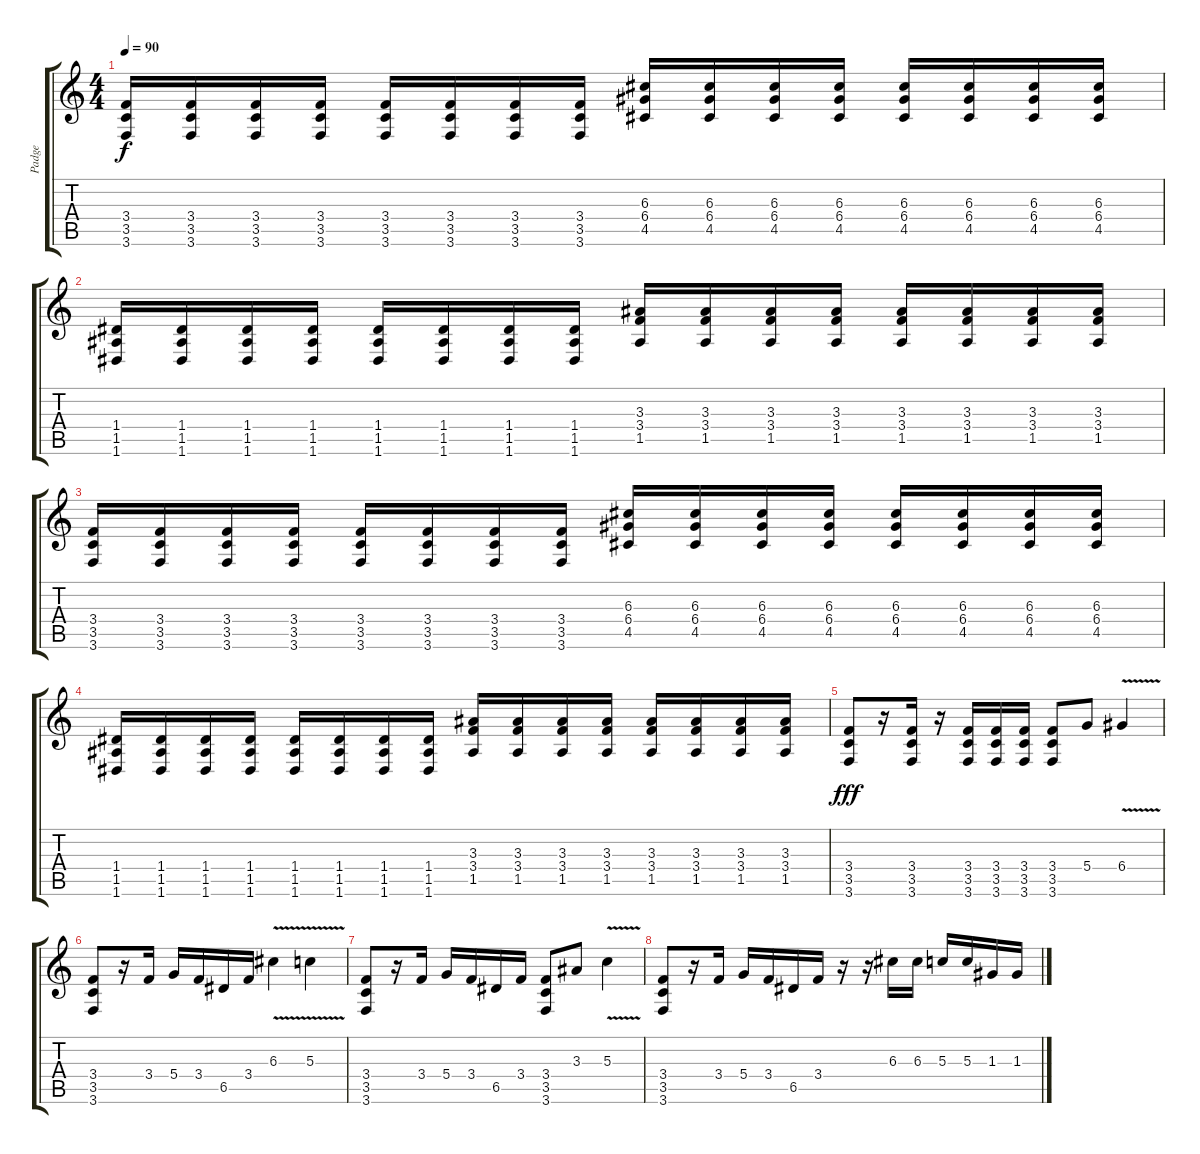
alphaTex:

\track ("Padge" "Padge") {instrument acousticguitarsteel}
\staff {score tabs}
\tuning (E4 B3 G3 D3 A2 D2) {hide}
\ts (4 4)
\tempo 90
\clef g2
\ks c
(3.4 3.5 3.6).16{dy f} (3.4 3.5 3.6).16 (3.4 3.5 3.6).16 (3.4 3.5 3.6).16 (3.4 3.5 3.6).16 (3.4 3.5 3.6).16 (3.4 3.5 3.6).16 (3.4 3.5 3.6).16 (6.3 6.4 4.5).16 (6.3 6.4 4.5).16 (6.3 6.4 4.5).16 (6.3 6.4 4.5).16 (6.3 6.4 4.5).16 (6.3 6.4 4.5).16 (6.3 6.4 4.5).16 (6.3 6.4 4.5).16 |
(1.4 1.5 1.6).16 (1.4 1.5 1.6).16 (1.4 1.5 1.6).16 (1.4 1.5 1.6).16 (1.4 1.5 1.6).16 (1.4 1.5 1.6).16 (1.4 1.5 1.6).16 (1.4 1.5 1.6).16 (3.3 3.4 1.5).16 (3.3 3.4 1.5).16 (3.3 3.4 1.5).16 (3.3 3.4 1.5).16 (3.3 3.4 1.5).16 (3.3 3.4 1.5).16 (3.3 3.4 1.5).16 (3.3 3.4 1.5).16 |
(3.4 3.5 3.6).16 (3.4 3.5 3.6).16 (3.4 3.5 3.6).16 (3.4 3.5 3.6).16 (3.4 3.5 3.6).16 (3.4 3.5 3.6).16 (3.4 3.5 3.6).16 (3.4 3.5 3.6).16 (6.3 6.4 4.5).16 (6.3 6.4 4.5).16 (6.3 6.4 4.5).16 (6.3 6.4 4.5).16 (6.3 6.4 4.5).16 (6.3 6.4 4.5).16 (6.3 6.4 4.5).16 (6.3 6.4 4.5).16 |
(1.4 1.5 1.6).16 (1.4 1.5 1.6).16 (1.4 1.5 1.6).16 (1.4 1.5 1.6).16 (1.4 1.5 1.6).16 (1.4 1.5 1.6).16 (1.4 1.5 1.6).16 (1.4 1.5 1.6).16 (3.3 3.4 1.5).16 (3.3 3.4 1.5).16 (3.3 3.4 1.5).16 (3.3 3.4 1.5).16 (3.3 3.4 1.5).16 (3.3 3.4 1.5).16 (3.3 3.4 1.5).16 (3.3 3.4 1.5).16 |
(3.4 3.5 3.6).8{dy fff} r.16 (3.4 3.5 3.6).16 r.16 (3.4 3.5 3.6).16 (3.4 3.5 3.6).16 (3.4 3.5 3.6).16 (3.4 3.5 3.6).8 5.4.8 6.4{v}.4 |
(3.4 3.5 3.6).8 r.16 3.4.16 5.4.16 3.4.16 6.5.16 3.4.16 6.3{v}.4 5.3{v}.4 |
(3.4 3.5 3.6).8 r.16 3.4.16 5.4.16 3.4.16 6.5.16 3.4.16 (3.4 3.5 3.6).8 3.3.8 5.3{v}.4 |
(3.4 3.5 3.6).8 r.16 3.4.16 5.4.16 3.4.16 6.5.16 3.4.16 r.16 r.16 6.3.16 6.3.16 5.3.16 5.3.16 1.3.16 1.3.16
